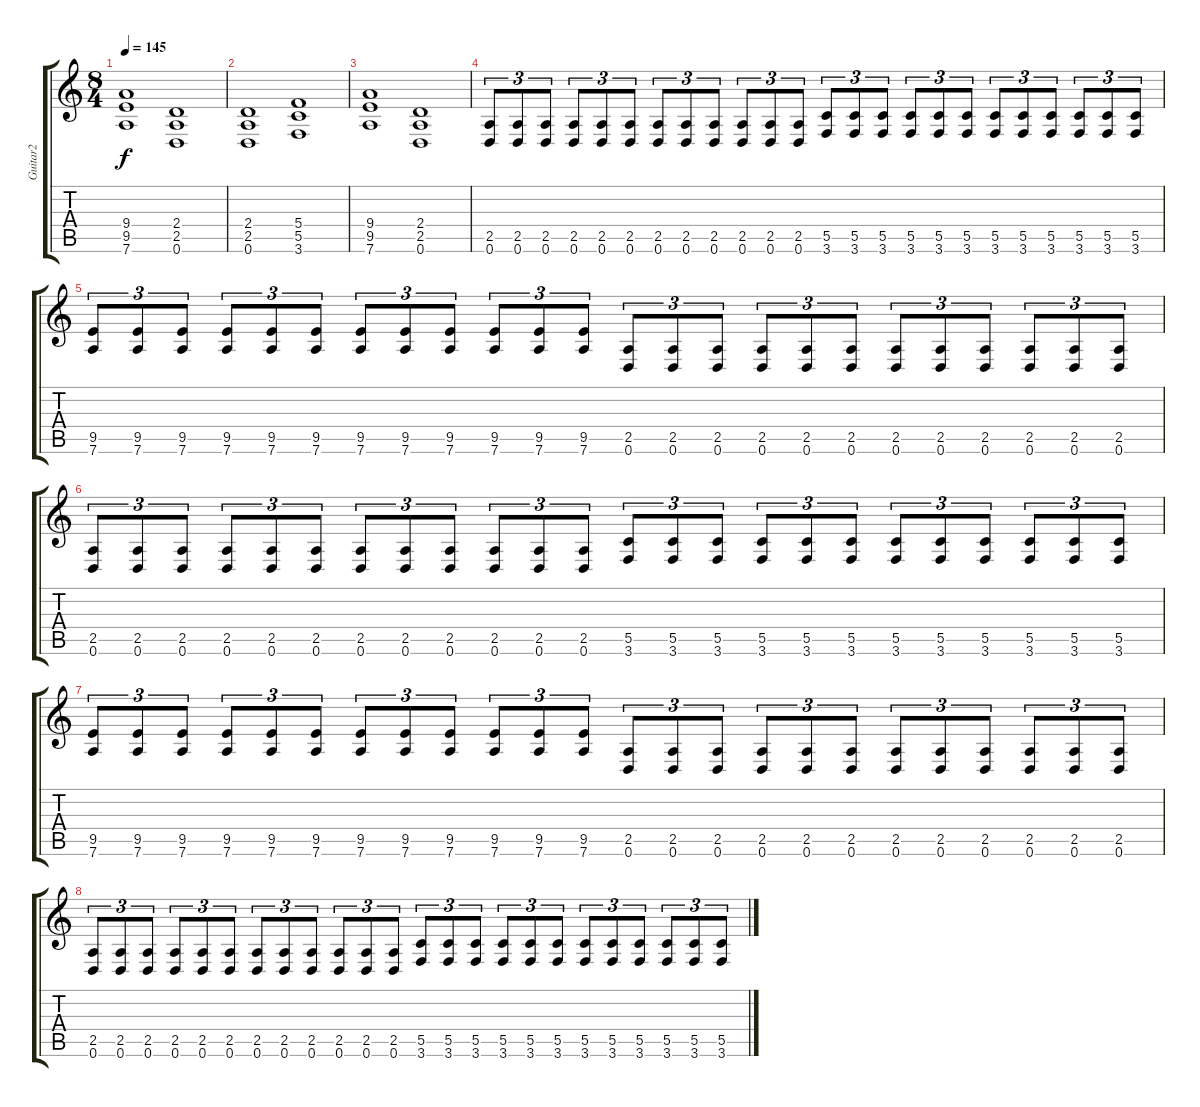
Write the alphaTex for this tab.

\track ("Guitar2" "Guitar2") {instrument distortionguitar}
\staff {score tabs}
\tuning (D4 A3 F3 C3 G2 D2) {hide}
\ts (8 4)
\tempo 145
\clef g2
\ks c
(9.4 9.5 7.6).1{dy f} (2.4 2.5 0.6).1 |
(2.4 2.5 0.6).1 (5.4 5.5 3.6).1 |
(9.4 9.5 7.6).1 (2.4 2.5 0.6).1 |
(2.5 0.6).8{tu (3 2)} (2.5 0.6).8{tu (3 2)} (2.5 0.6).8{tu (3 2)} (2.5 0.6).8{tu (3 2)} (2.5 0.6).8{tu (3 2)} (2.5 0.6).8{tu (3 2)} (2.5 0.6).8{tu (3 2)} (2.5 0.6).8{tu (3 2)} (2.5 0.6).8{tu (3 2)} (2.5 0.6).8{tu (3 2)} (2.5 0.6).8{tu (3 2)} (2.5 0.6).8{tu (3 2)} (5.5 3.6).8{tu (3 2)} (5.5 3.6).8{tu (3 2)} (5.5 3.6).8{tu (3 2)} (5.5 3.6).8{tu (3 2)} (5.5 3.6).8{tu (3 2)} (5.5 3.6).8{tu (3 2)} (5.5 3.6).8{tu (3 2)} (5.5 3.6).8{tu (3 2)} (5.5 3.6).8{tu (3 2)} (5.5 3.6).8{tu (3 2)} (5.5 3.6).8{tu (3 2)} (5.5 3.6).8{tu (3 2)} |
(9.5 7.6).8{tu (3 2)} (9.5 7.6).8{tu (3 2)} (9.5 7.6).8{tu (3 2)} (9.5 7.6).8{tu (3 2)} (9.5 7.6).8{tu (3 2)} (9.5 7.6).8{tu (3 2)} (9.5 7.6).8{tu (3 2)} (9.5 7.6).8{tu (3 2)} (9.5 7.6).8{tu (3 2)} (9.5 7.6).8{tu (3 2)} (9.5 7.6).8{tu (3 2)} (9.5 7.6).8{tu (3 2)} (2.5 0.6).8{tu (3 2)} (2.5 0.6).8{tu (3 2)} (2.5 0.6).8{tu (3 2)} (2.5 0.6).8{tu (3 2)} (2.5 0.6).8{tu (3 2)} (2.5 0.6).8{tu (3 2)} (2.5 0.6).8{tu (3 2)} (2.5 0.6).8{tu (3 2)} (2.5 0.6).8{tu (3 2)} (2.5 0.6).8{tu (3 2)} (2.5 0.6).8{tu (3 2)} (2.5 0.6).8{tu (3 2)} |
(2.5 0.6).8{tu (3 2)} (2.5 0.6).8{tu (3 2)} (2.5 0.6).8{tu (3 2)} (2.5 0.6).8{tu (3 2)} (2.5 0.6).8{tu (3 2)} (2.5 0.6).8{tu (3 2)} (2.5 0.6).8{tu (3 2)} (2.5 0.6).8{tu (3 2)} (2.5 0.6).8{tu (3 2)} (2.5 0.6).8{tu (3 2)} (2.5 0.6).8{tu (3 2)} (2.5 0.6).8{tu (3 2)} (5.5 3.6).8{tu (3 2)} (5.5 3.6).8{tu (3 2)} (5.5 3.6).8{tu (3 2)} (5.5 3.6).8{tu (3 2)} (5.5 3.6).8{tu (3 2)} (5.5 3.6).8{tu (3 2)} (5.5 3.6).8{tu (3 2)} (5.5 3.6).8{tu (3 2)} (5.5 3.6).8{tu (3 2)} (5.5 3.6).8{tu (3 2)} (5.5 3.6).8{tu (3 2)} (5.5 3.6).8{tu (3 2)} |
(9.5 7.6).8{tu (3 2)} (9.5 7.6).8{tu (3 2)} (9.5 7.6).8{tu (3 2)} (9.5 7.6).8{tu (3 2)} (9.5 7.6).8{tu (3 2)} (9.5 7.6).8{tu (3 2)} (9.5 7.6).8{tu (3 2)} (9.5 7.6).8{tu (3 2)} (9.5 7.6).8{tu (3 2)} (9.5 7.6).8{tu (3 2)} (9.5 7.6).8{tu (3 2)} (9.5 7.6).8{tu (3 2)} (2.5 0.6).8{tu (3 2)} (2.5 0.6).8{tu (3 2)} (2.5 0.6).8{tu (3 2)} (2.5 0.6).8{tu (3 2)} (2.5 0.6).8{tu (3 2)} (2.5 0.6).8{tu (3 2)} (2.5 0.6).8{tu (3 2)} (2.5 0.6).8{tu (3 2)} (2.5 0.6).8{tu (3 2)} (2.5 0.6).8{tu (3 2)} (2.5 0.6).8{tu (3 2)} (2.5 0.6).8{tu (3 2)} |
(2.5 0.6).8{tu (3 2)} (2.5 0.6).8{tu (3 2)} (2.5 0.6).8{tu (3 2)} (2.5 0.6).8{tu (3 2)} (2.5 0.6).8{tu (3 2)} (2.5 0.6).8{tu (3 2)} (2.5 0.6).8{tu (3 2)} (2.5 0.6).8{tu (3 2)} (2.5 0.6).8{tu (3 2)} (2.5 0.6).8{tu (3 2)} (2.5 0.6).8{tu (3 2)} (2.5 0.6).8{tu (3 2)} (5.5 3.6).8{tu (3 2)} (5.5 3.6).8{tu (3 2)} (5.5 3.6).8{tu (3 2)} (5.5 3.6).8{tu (3 2)} (5.5 3.6).8{tu (3 2)} (5.5 3.6).8{tu (3 2)} (5.5 3.6).8{tu (3 2)} (5.5 3.6).8{tu (3 2)} (5.5 3.6).8{tu (3 2)} (5.5 3.6).8{tu (3 2)} (5.5 3.6).8{tu (3 2)} (5.5 3.6).8{tu (3 2)}
